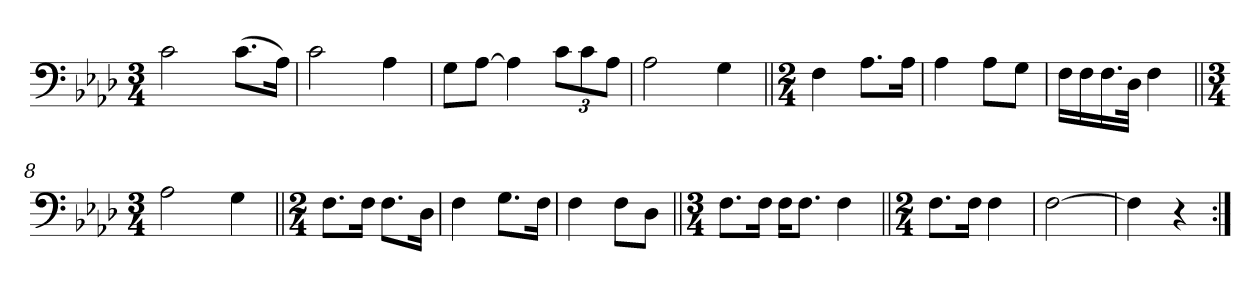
**kern
*part1
*staff1
*clefF4
*k[b-e-a-d-]
*M3/4
=1
2c\
(8.c\L
16A-\Jk)
=2
2c\
4A-\
=3
8G\L
[8A-\J
4A-\]
12c\L
12c\
12A-\J
=4
2A-\
4G\
=5||
*M2/4
4F\
8.A-\L
16A-\Jk
=6
4A-\
8A-\L
8G\J
=7
16F\LL
16F\
16.F\
32D-\JJk
4F\
=8||
*M3/4
2A-\
4G\
=9||
*M2/4
8.F\L
16F\Jk
8.F\L
16D-\Jk
=10
4F\
8.G\L
16F\Jk
=11
4F\
8F\L
8D-\J
=12||
*M3/4
8.F\L
16F\Jk
16F\KL
8.F\J
4F\
=13||
*M2/4
8.F\L
16F\Jk
4F\
=14
[2F\
=15
4F\]
4r
=:|!
*-
